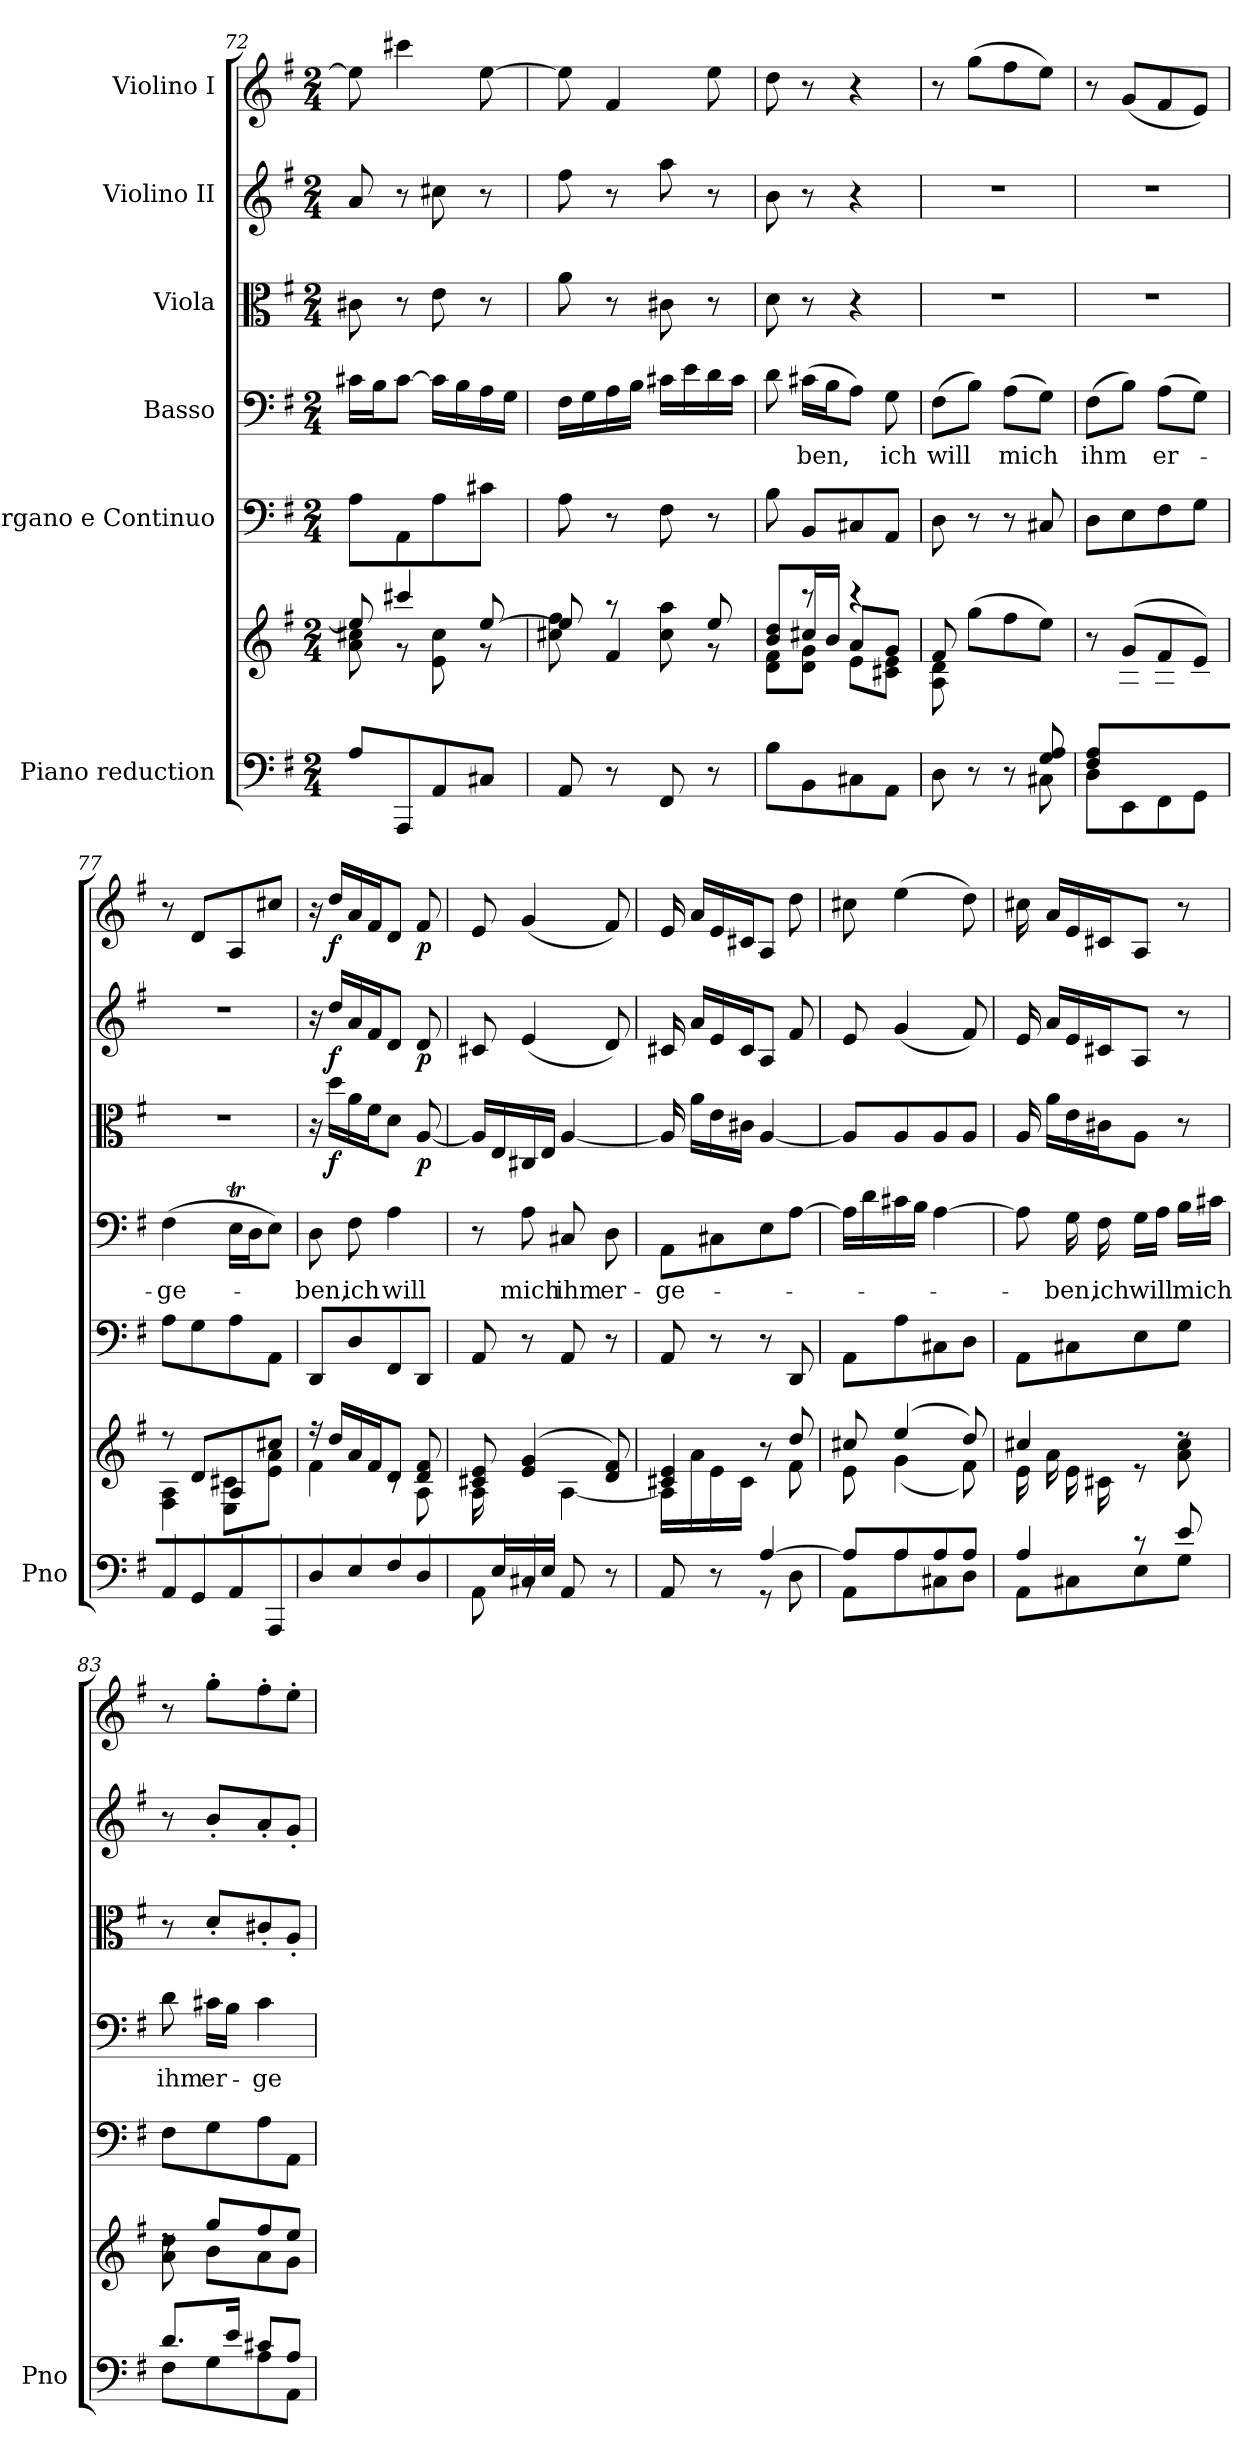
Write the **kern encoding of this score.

**kern	**kern	**kern	**kern	**text	**kern	**dynam	**kern	**dynam	**kern	**dynam
*part6	*part6	*part5	*part4	*part4	*part3	*part3	*part2	*part2	*part1	*part1
*staff7	*staff6	*staff5	*staff4	*staff4	*staff3	*staff3	*staff2	*staff2	*staff1	*staff1
*I"Piano reduction	*	*I"Organo e Continuo	*I"Basso	*	*I"Viola	*	*I"Violino II	*	*I"Violino I	*
*I'Pno	*	*	*	*	*	*	*	*	*	*
!!LO:LB:g=z
*clefF4	*clefG2	*clefF4	*clefF4	*	*clefC3	*	*clefG2	*	*clefG2	*
*k[f#]	*k[f#]	*k[f#]	*k[f#]	*	*k[f#]	*	*k[f#]	*	*k[f#]	*
*M2/4	*M2/4	*M2/4	*M2/4	*	*M2/4	*	*M2/4	*	*M2/4	*
=72	=72	=72	=72	=72	=72	=72	=72	=72	=72	=72
*	*^	*	*	*	*	*	*	*	*	*
8A/L	8ee/]	8a\ 8cc#X\	8A\L	16c#X\LL	.	8c#X\	.	8a/	.	8ee\]	.
.	.	.	.	16B\J	.	.	.	.	.	.	.
8AAA/	4ccc#X/	8r	8AA\	[8c#\J	.	8r	.	8r	.	4ccc#X\	.
8AA/	.	8e\ 8cc#\	8A\	16c#\LL]	.	8e\	.	8cc#X\	.	.	.
.	.	.	.	16B\	.	.	.	.	.	.	.
8C#X/J	[8ee/	8r	8c#X\J	16A\	.	8r	.	8r	.	[8ee\	.
.	.	.	.	16G\JJ	.	.	.	.	.	.	.
=73	=73	=73	=73	=73	=73	=73	=73	=73	=73	=73	=73
8AA/	8ee/]	8cc#X\ 8ff#\	8A\	16F#\LL	.	8a\	.	8ff#\	.	8ee\]	.
.	.	.	.	16G\	.	.	.	.	.	.	.
8r	4f#/	8raa	8r	16A\	.	8r	.	8r	.	4f#/	.
.	.	.	.	16B\JJ	.	.	.	.	.	.	.
8FF#/	.	8cc#\ 8aa\	8F#\	16c#X\LL	.	8c#X\	.	8aa\	.	.	.
.	.	.	.	16e\	.	.	.	.	.	.	.
8r	8ee/	8r	8r	16d\	.	8r	.	8r	.	8ee\	.
.	.	.	.	16c#\JJ	.	.	.	.	.	.	.
=74	=74	=74	=74	=74	=74	=74	=74	=74	=74	=74	=74
*	*	*^	*	*	*	*	*	*	*	*	*
8B\L	8b/ 8dd/L	8d\ 8f#\L	8ryy	8B\	8d\	.	8d\	.	8b\	.	8dd\	.
!	!	!	!	!	!	!LO:LY:b	!	!	!	!	!	!
8BB\	16cc#X/L	8d\ 8g\J	8rccc	8BB/L	(>16c#X\LL	-ben,	8r	.	8r	.	8r	.
.	16b/JJ	.	.	.	16B\J	.	.	.	.	.	.	.
8C#X\	8a/L	8e\L	4rccc	8C#X/	8A\J)	.	4r	.	4r	.	4r	.
!	!	!	!	!	!	!LO:LY:b	!	!	!	!	!	!
8AA\J	8g/J	8c#X\ 8e\J	.	8AA/J	8G\	ich	.	.	.	.	.	.
*	*	*v	*v	*	*	*	*	*	*	*	*	*
=75	=75	=75	=75	=75	=75	=75	=75	=75	=75	=75	=75
*^	*	*	*	*	*	*	*	*	*	*	*
!	!	!	!	!	!	!LO:LY:b	!	!	!	!	!	!
8ryy	8D\	8f#/	8A\ 8d\	8D\	(>8F#\L	will	2r	.	2r	.	8r	.
8r	8ryy	(>8gg\L	4.ryy	8r	8B\J)	.	.	.	.	.	(>8gg\L	.
!	!	!	!	!	!	!LO:LY:b	!	!	!	!	!	!
8r	8ryy	8ff#\	.	8r	(>8A\L	mich	.	.	.	.	8ff#\	.
8G/ 8A/	8C#X\	8ee\J)	.	8C#X/	8G\J)	.	.	.	.	.	8ee\J)	.
=76	=76	=76	=76	=76	=76	=76	=76	=76	=76	=76	=76	=76
!	!	!	!	!	!	!LO:LY:b	!	!	!	!	!	!
8F#/ 8A/L	8D\L	8r	8ryy	8D\L	(>8F#\L	ihm	2r	.	2r	.	8r	.
4.ryy	8EE\	(>8g/L	8G\ 8c#X\	8E\	8B\J)	.	.	.	.	.	(<8g/L	.
!	!	!	!	!	!	!LO:LY:b	!	!	!	!	!	!
.	8FF#\	8f#/	8A\ 8d\	8F#\	(>8A\L	er-	.	.	.	.	8f#/	.
.	8GG\J	8e/J)	8B\ 8e\J	8G\J	8G\J)	.	.	.	.	.	8e/J)	.
=77	=77	=77	=77	=77	=77	=77	=77	=77	=77	=77	=77	=77
!	!	!	!	!	!	!LO:LY:b	!	!	!	!	!	!
*v	*v	*	*	*	*	*	*	*	*	*	*	*
8AA/L	8r	4F#\ 4A\	8A\L	(>4F#\	-ge-	2r	.	2r	.	8r	.
8GG/	8d/L	.	8G\	.	.	.	.	.	.	8d/L	.
8AA/	8A/	8E\ 8c#X\L	8A\	16ET\LL	.	.	.	.	.	8A/	.
.	.	.	.	16D\J	.	.	.	.	.	.	.
8AAA/J	8cc#X/J	8e\ 8a\J	8AA\J	8E\J)	.	.	.	.	.	8cc#X/J	.
=78	=78	=78	=78	=78	=78	=78	=78	=78	=78	=78	=78
!	!	!	!	!	!LO:LY:b	!	!	!	!	!	!
8D\L	16r	4f#\	8DD/L	8D\	-ben,	16r	.	16r	.	16r	.
!	!	!	!	!	!	!	!LO:DY:b	!	!LO:DY:b	!	!LO:DY:b
.	16dd/LL	.	.	.	.	16dd\LL	f	16dd/LL	f	16dd/LL	f
!	!	!	!	!	!LO:LY:b	!	!	!	!	!	!
8E\	16a/	.	8D/	8F#\	ich	16a\	.	16a/	.	16a/	.
.	16f#/J	.	.	.	.	16f#\J	.	16f#/J	.	16f#/J	.
!	!	!	!	!	!LO:LY:b	!	!	!	!	!	!
8F#\	8d/J	8rc	8FF#/	4A\	will	8d\J	.	8d/J	.	8d/J	.
!	!	!	!	!	!	!	!LO:DY:b	!	!LO:DY:b	!	!LO:DY:b
8D\J	8d/ 8f#/	8A\	8DD/J	.	.	[8A/	p	8d/	p	8f#/	p
=79	=79	=79	=79	=79	=79	=79	=79	=79	=79	=79	=79
*^	*	*	*	*	*	*	*	*	*	*	*
16ryy	8AA\	8c#X/ 8e/	16A\LL	8AA/	8r	.	16A/LL]	.	8c#X/	.	8e/	.
16E/	.	.	8.ryy	.	.	.	16E/	.	.	.	.	.
!	!	!	!	!	!	!LO:LY:b	!	!	!	!	!	!
16C#X/	8rBB	(>4e/ 4g/	.	8r	8A\	mich	16C#X/	.	(<4e/	.	(<4g/	.
16E/JJ	.	.	.	.	.	.	16E/JJ	.	.	.	.	.
!	!	!	!	!	!	!LO:LY:b	!	!	!	!	!	!
4ryy	8AA/	.	[4A\	8AA/	8C#X/	ihm	[4A/	.	.	.	.	.
!	!	!	!	!	!	!LO:LY:b	!	!	!	!	!	!
.	8r	8d/ 8f#/)	.	8r	8D\	er-	.	.	8d/)	.	8f#/)	.
!!LO:PB:g=z
=80	=80	=80	=80	=80	=80	=80	=80	=80	=80	=80	=80	=80
!	!	!	!	!	!	!LO:LY:b	!	!	!	!	!	!
4ryy	8AA/	4c#X/ 4e/	16A\LL]	8AA/	8AA\L	-ge-	16A/]	.	16c#X/	.	16e/	.
.	.	.	16a\	.	.	.	16a\LL	.	16a/LL	.	16a/LL	.
.	8r	.	16e\	8r	8C#X\	.	16e\	.	16e/	.	16e/	.
.	.	.	16c#\JJ	.	.	.	16c#X\JJ	.	16c#/J	.	16c#X/J	.
[4A/	8r	8r	8ryy	8r	8E\	.	[4A/	.	8A/J	.	8A/J	.
.	8D\	8dd/	8f#\	8DD/	[8A\J	.	.	.	8f#/	.	8dd\	.
=81	=81	=81	=81	=81	=81	=81	=81	=81	=81	=81	=81	=81
8A/L]	8AA\L	8cc#X/	8e\	8AA\L	16A\LL]	.	8A/L]	.	8e/	.	8cc#X\	.
.	.	.	.	.	16d\	.	.	.	.	.	.	.
8A/	8A\	(>4ee/	(<4g\	8A\	16c#X\	.	8A/	.	(<4g/	.	(>4ee\	.
.	.	.	.	.	16B\JJ	.	.	.	.	.	.	.
8A/	8C#X\	.	.	8C#X\	[4A\	.	8A/	.	.	.	.	.
8A/J	8D\J	8dd/)	8f#\)	8D\J	.	.	8A/J	.	8f#/)	.	8dd\)	.
=82	=82	=82	=82	=82	=82	=82	=82	=82	=82	=82	=82	=82
*	*^	*	*	*	*	*	*	*	*	*	*	*
4ryy	4A/	8AA\L	4cc#X/	16e\LL	8AA\L	8A\]	.	16A/	.	16e/	.	16cc#X\	.
.	.	.	.	16a\	.	.	.	16a\LL	.	16a/LL	.	16a/LL	.
!	!	!	!	!	!	!	!LO:LY:b	!	!	!	!	!	!
.	.	8C#X\	.	16e\	8C#X\	16G\	-ben,	16e\	.	16e/	.	16e/	.
!	!	!	!	!	!	!	!LO:LY:b	!	!	!	!	!	!
.	.	.	.	16c#X\J	.	16F#\	ich	16c#X\J	.	16c#X/J	.	16c#X/J	.
!	!	!	!	!	!	!	!LO:LY:b	!	!	!	!	!	!
8A/J	8rc	8E\	8re	8ryy	8E\	16G\LL	will	8A\J	.	8A/J	.	8A/J	.
.	.	.	.	.	.	16A\JJ	.	.	.	.	.	.	.
!	!	!	!	!	!	!	!LO:LY:b	!	!	!	!	!	!
8ryy	8e/	8G\J	8rdd	8a\ 8cc#\	8G\J	16B\LL	mich	8r	.	8r	.	8r	.
.	.	.	.	.	.	16c#X\JJ	.	.	.	.	.	.	.
*	*v	*v	*	*	*	*	*	*	*	*	*	*	*
=83	=83	=83	=83	=83	=83	=83	=83	=83	=83	=83	=83	=83
!	!	!	!	!	!	!LO:LY:b	!	!	!	!	!	!
8.d/L	8F#\L	8rdd	8a\ 8dd\	8F#\L	8d\	ihm	8r	.	8r	.	8r	.
!	!	!	!	!	!	!LO:LY:b	!	!	!	!	!	!
.	8G\	8gg/L	8b\L	8G\	16c#X\LL	er-	8d'/L	.	8b'/L	.	8gg'\L	.
16e/Jk	.	.	.	.	16B\JJ	.	.	.	.	.	.	.
!	!	!	!	!	!	!LO:LY:b	!	!	!	!	!	!
8c#X/L	8A\	8ff#/	8a\	8A\	4c#\	-ge-	8c#X'/	.	8a'/	.	8ff#'\	.
8A/J	8AA\J	8ee/J	8g\J	8AA\J	.	.	8A'/J	.	8g'/J	.	8ee'\J	.
*v	*v	*	*	*	*	*	*	*	*	*	*	*
*	*v	*v	*	*	*	*	*	*	*	*	*
=	=	=	=	=	=	=	=	=	=	=
*-	*-	*-	*-	*-	*-	*-	*-	*-	*-	*-
